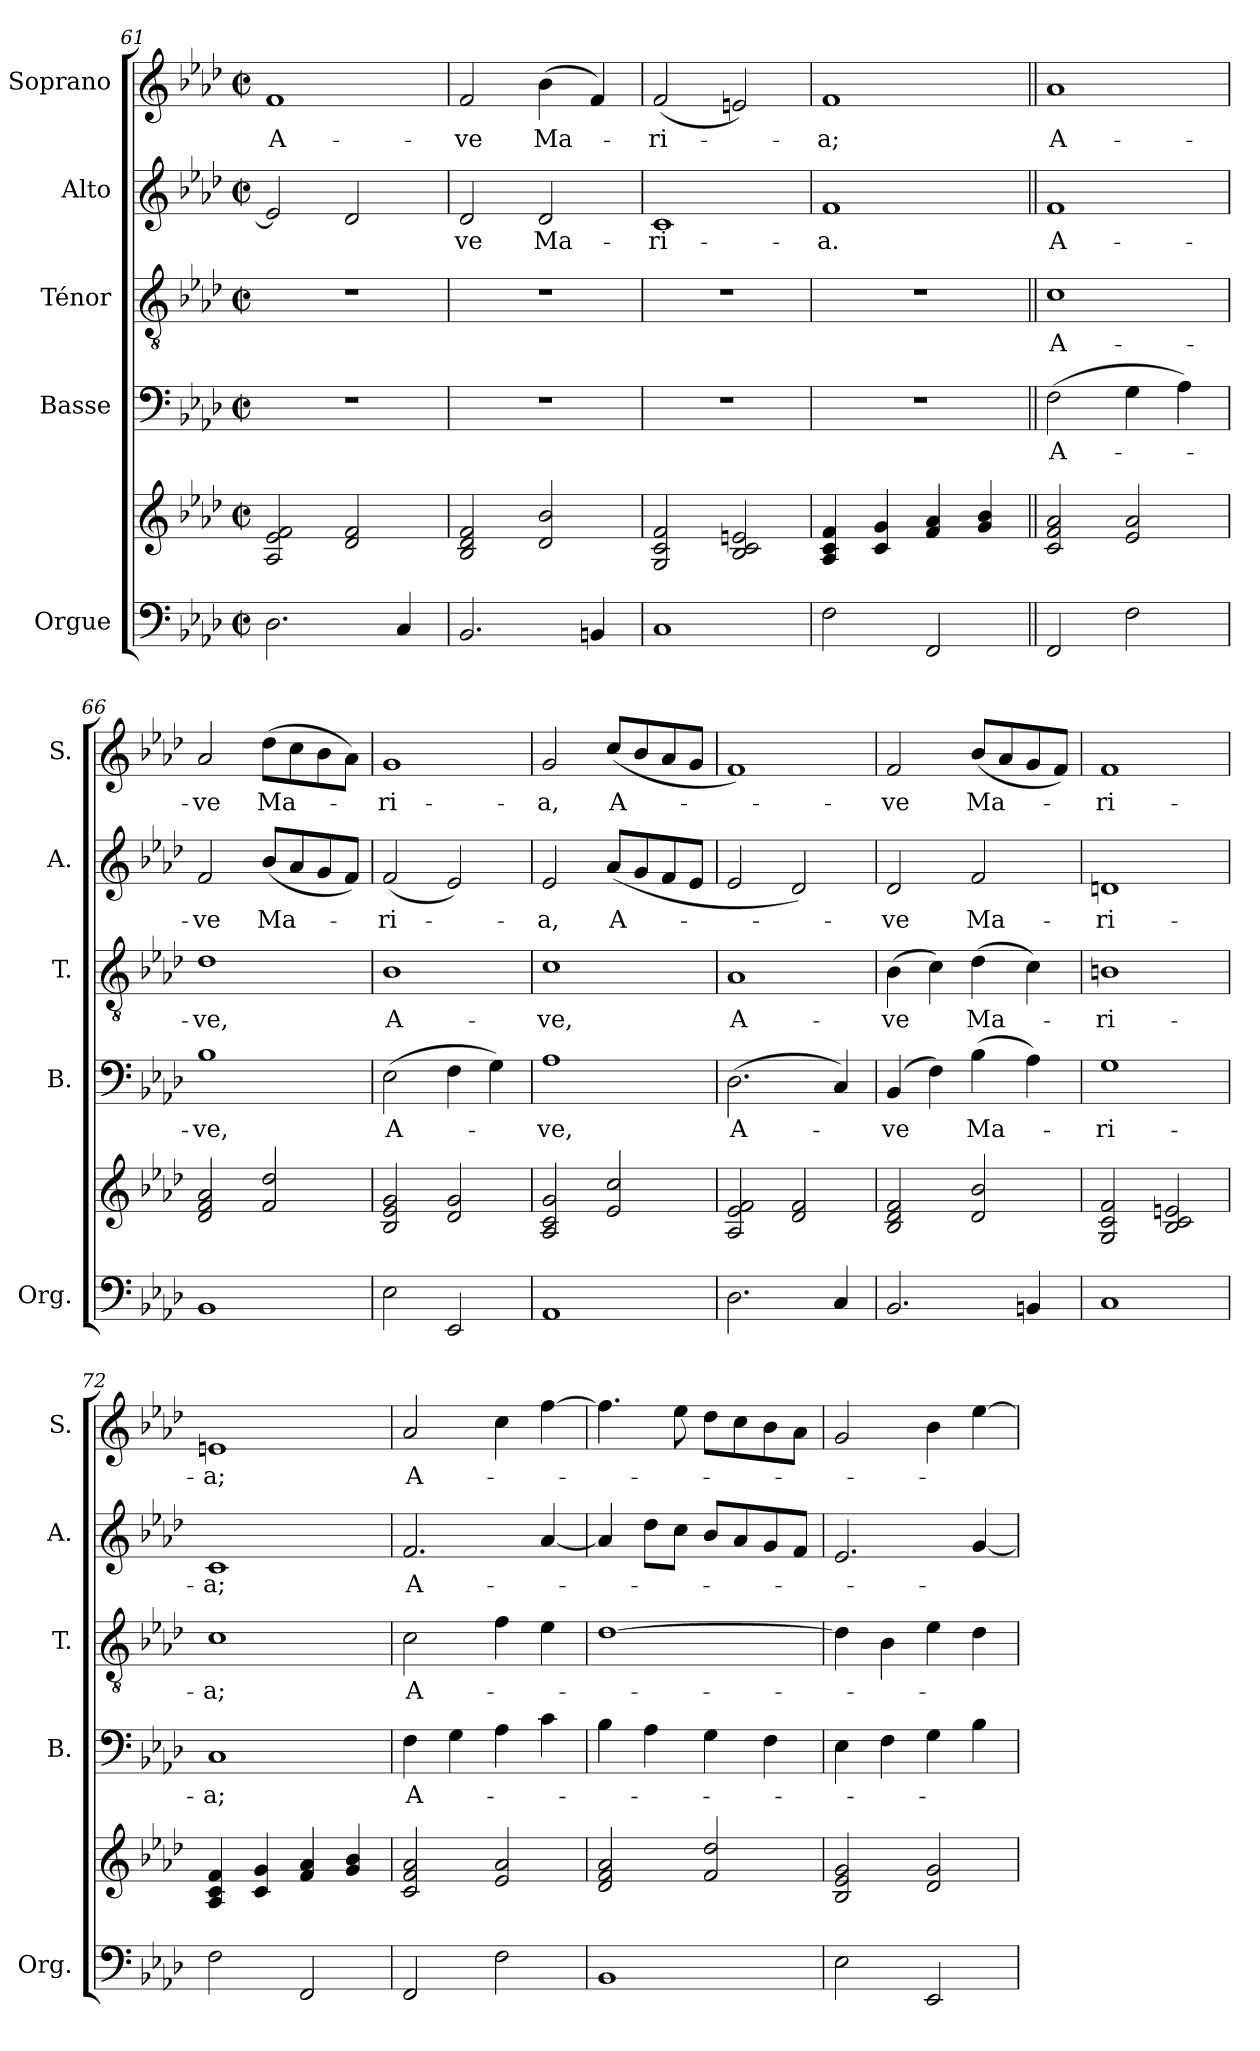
**kern	**kern	**kern	**text	**kern	**text	**kern	**text	**kern	**text
*part5	*part5	*part4	*part4	*part3	*part3	*part2	*part2	*part1	*part1
*staff6	*staff5	*staff4	*staff4	*staff3	*staff3	*staff2	*staff2	*staff1	*staff1
*I"Orgue	*	*I"Basse	*	*I"Ténor	*	*I"Alto	*	*I"Soprano	*
*I'Org.	*	*I'B.	*	*I'T.	*	*I'A.	*	*I'S.	*
*clefF4	*clefG2	*clefF4	*	*clefGv2	*	*clefG2	*	*clefG2	*
*k[b-e-a-d-]	*k[b-e-a-d-]	*k[b-e-a-d-]	*	*k[b-e-a-d-]	*	*k[b-e-a-d-]	*	*k[b-e-a-d-]	*
*M2/2	*M2/2	*M2/2	*	*M2/2	*	*M2/2	*	*M2/2	*
*met(c|)	*met(c|)	*met(c|)	*	*met(c|)	*	*met(c|)	*	*met(c|)	*
=61	=61	=61	=61	=61	=61	=61	=61	=61	=61
!	!	!	!	!	!	!	!	!	!LO:LY:b
2.D-\	2A-/ 2e-/ 2f/	1r	.	1r	.	2e-/]	.	1f	A-
.	2d-/ 2f/	.	.	.	.	2d-/	.	.	.
4C/	.	.	.	.	.	.	.	.	.
=62	=62	=62	=62	=62	=62	=62	=62	=62	=62
!	!	!	!	!	!	!	!LO:LY:b	!	!LO:LY:b
2.BB-/	2B-/ 2d-/ 2f/	1r	.	1r	.	2d-/	-ve	2f/	-ve
!	!	!	!	!	!	!	!LO:LY:b	!	!LO:LY:b
.	2d-/ 2b-/	.	.	.	.	2d-/	Ma-	(4b-\	Ma-
4BBn/	.	.	.	.	.	.	.	4f/)	.
=63	=63	=63	=63	=63	=63	=63	=63	=63	=63
!	!	!	!	!	!	!	!LO:LY:b	!	!LO:LY:b
1C	2G/ 2c/ 2f/	1r	.	1r	.	1c	-ri-	(2f/	-ri-
.	2B-/ 2c/ 2en/	.	.	.	.	.	.	2en/)	.
=64	=64	=64	=64	=64	=64	=64	=64	=64	=64
!	!	!	!	!	!	!	!LO:LY:b	!	!LO:LY:b
2F\	4A-/ 4c/ 4f/	1r	.	1r	.	1f	-a.	1f	-a;
.	4c/ 4g/	.	.	.	.	.	.	.	.
2FF/	4f/ 4a-/	.	.	.	.	.	.	.	.
.	4g/ 4b-/	.	.	.	.	.	.	.	.
!!LO:PB:g=z
=65||	=65||	=65||	=65||	=65||	=65||	=65||	=65||	=65||	=65||
!	!	!	!LO:LY:b	!	!LO:LY:b	!	!LO:LY:b	!	!LO:LY:b
2FF/	2c/ 2f/ 2a-/	(2F\	A-	1c	A-	1f	A-	1a-	A-
2F\	2e-/ 2a-/	4G\	.	.	.	.	.	.	.
.	.	4A-\)	.	.	.	.	.	.	.
=66	=66	=66	=66	=66	=66	=66	=66	=66	=66
!	!	!	!LO:LY:b	!	!LO:LY:b	!	!LO:LY:b	!	!LO:LY:b
1BB-	2d-/ 2f/ 2a-/	1B-	-ve,	1d-	-ve,	2f/	-ve	2a-/	-ve
!	!	!	!	!	!	!	!LO:LY:b	!	!LO:LY:b
.	2f/ 2dd-/	.	.	.	.	(8b-/L	Ma-	(8dd-\L	Ma-
.	.	.	.	.	.	8a-/	.	8cc\	.
.	.	.	.	.	.	8g/	.	8b-\	.
.	.	.	.	.	.	8f/J)	.	8a-\J)	.
=67	=67	=67	=67	=67	=67	=67	=67	=67	=67
!	!	!	!LO:LY:b	!	!LO:LY:b	!	!LO:LY:b	!	!LO:LY:b
2E-\	2B-/ 2e-/ 2g/	(2E-\	A-	1B-	A-	(2f/	-ri-	1g	-ri-
2EE-/	2d-/ 2g/	4F\	.	.	.	2e-/)	.	.	.
.	.	4G\)	.	.	.	.	.	.	.
=68	=68	=68	=68	=68	=68	=68	=68	=68	=68
!	!	!	!LO:LY:b	!	!LO:LY:b	!	!LO:LY:b	!	!LO:LY:b
1AA-	2A-/ 2c/ 2g/	1A-	-ve,	1c	-ve,	2e-/	-a,	2g/	-a,
!	!	!	!	!	!	!	!LO:LY:b	!	!LO:LY:b
.	2e-/ 2cc/	.	.	.	.	(8a-/L	A-	(8cc/L	A-
.	.	.	.	.	.	8g/	.	8b-/	.
.	.	.	.	.	.	8f/	.	8a-/	.
.	.	.	.	.	.	8e-/J	.	8g/J	.
=69	=69	=69	=69	=69	=69	=69	=69	=69	=69
!	!	!	!LO:LY:b	!	!LO:LY:b	!	!	!	!
2.D-\	2A-/ 2e-/ 2f/	(2.D-\	A-	1A-	A-	2e-/	.	1f)	.
.	2d-/ 2f/	.	.	.	.	2d-/)	.	.	.
4C/	.	4C/)	.	.	.	.	.	.	.
!!LO:LB:g=z
=70	=70	=70	=70	=70	=70	=70	=70	=70	=70
!	!	!	!LO:LY:b	!	!LO:LY:b	!	!LO:LY:b	!	!LO:LY:b
2.BB-/	2B-/ 2d-/ 2f/	(4BB-/	-ve	(4B-\	-ve	2d-/	-ve	2f/	-ve
.	.	4F\)	.	4c\)	.	.	.	.	.
!	!	!	!LO:LY:b	!	!LO:LY:b	!	!LO:LY:b	!	!LO:LY:b
.	2d-/ 2b-/	(4B-\	Ma-	(4d-\	Ma-	2f/	Ma-	(8b-/L	Ma-
.	.	.	.	.	.	.	.	8a-/	.
4BBn/	.	4A-\)	.	4c\)	.	.	.	8g/	.
.	.	.	.	.	.	.	.	8f/J)	.
=71	=71	=71	=71	=71	=71	=71	=71	=71	=71
!	!	!	!LO:LY:b	!	!LO:LY:b	!	!LO:LY:b	!	!LO:LY:b
1C	2G/ 2c/ 2f/	1G	-ri-	1Bn	-ri-	1dn	-ri-	1f	-ri-
.	2B-/ 2c/ 2en/	.	.	.	.	.	.	.	.
=72	=72	=72	=72	=72	=72	=72	=72	=72	=72
!	!	!	!LO:LY:b	!	!LO:LY:b	!	!LO:LY:b	!	!LO:LY:b
2F\	4A-/ 4c/ 4f/	1C	-a;	1c	-a;	1c	-a;	1en	-a;
.	4c/ 4g/	.	.	.	.	.	.	.	.
2FF/	4f/ 4a-/	.	.	.	.	.	.	.	.
.	4g/ 4b-/	.	.	.	.	.	.	.	.
=73	=73	=73	=73	=73	=73	=73	=73	=73	=73
!	!	!	!LO:LY:b	!	!LO:LY:b	!	!LO:LY:b	!	!LO:LY:b
2FF/	2c/ 2f/ 2a-/	4F\	A-	2c\	A-	2.f/	A-	2a-/	A-
.	.	4G\	.	.	.	.	.	.	.
2F\	2e-/ 2a-/	4A-\	.	4f\	.	.	.	4cc\	.
.	.	4c\	.	4e-\	.	[4a-/	.	[4ff\	.
=74	=74	=74	=74	=74	=74	=74	=74	=74	=74
1BB-	2d-/ 2f/ 2a-/	4B-\	.	[1d-	.	4a-/]	.	4.ff\]	.
.	.	4A-\	.	.	.	8dd-\L	.	.	.
.	.	.	.	.	.	8cc\J	.	8ee-\	.
.	2f/ 2dd-/	4G\	.	.	.	8b-/L	.	8dd-\L	.
.	.	.	.	.	.	8a-/	.	8cc\	.
.	.	4F\	.	.	.	8g/	.	8b-\	.
.	.	.	.	.	.	8f/J	.	8a-\J	.
!!LO:PB:g=z
=75	=75	=75	=75	=75	=75	=75	=75	=75	=75
2E-\	2B-/ 2e-/ 2g/	4E-\	.	4d-\]	.	2.e-/	.	2g/	.
.	.	4F\	.	4B-\	.	.	.	.	.
2EE-/	2d-/ 2g/	4G\	.	4e-\	.	.	.	4b-\	.
.	.	4B-\	.	4d-\	.	[4g/	.	[4ee-\	.
=	=	=	=	=	=	=	=	=	=
*-	*-	*-	*-	*-	*-	*-	*-	*-	*-
